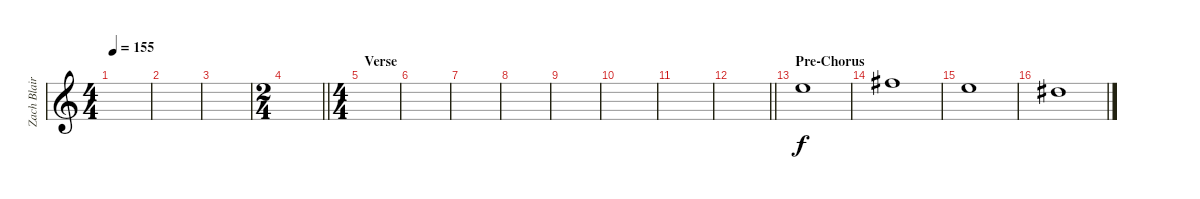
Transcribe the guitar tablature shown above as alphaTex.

\track ("Zach Blair - Vocals" "Zach Blair") {instrument distortionguitar}
\staff {score}
\tuning (E4 B3 G3 D3 A2 E2) {hide}
\ts (4 4)
\tempo 155
\clef g2
\ks c
|
|
|
\ts (2 4)
\barLineRight lightlight
|
\ts (4 4)
\section ("" "Verse")
|
|
|
|
|
|
|
\barLineRight lightlight
|
\section ("" "Pre-Chorus")
5.2.1 |
7.2.1 |
5.2.1 |
4.2.1
